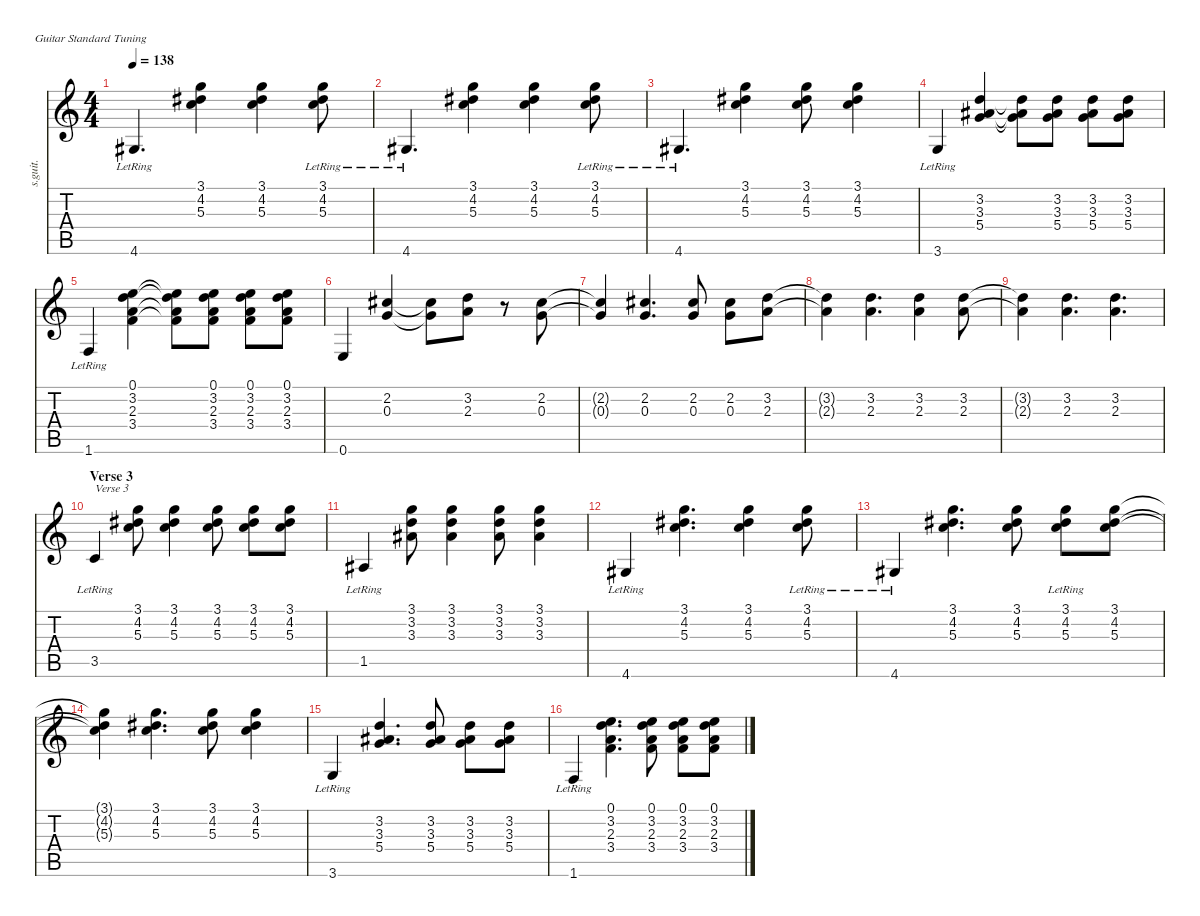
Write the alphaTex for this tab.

\defaultSystemsLayout 4
\hideDynamics
\bracketExtendMode nobrackets
\otherSystemsTrackNameOrientation horizontal
\track ("Guitar 2 (Rhythm)" "s.guit.") {instrument acousticguitarsteel}
\staff {score tabs}
\tuning (E4 B3 G3 D3 A2 E2)
\ts (4 4)
\tempo 138
\clef g2
\ks c
4.6{lr acc #}.4{d dy f beam Up} (3.1 4.2{acc #} 5.3).4{beam Down} (3.1 4.2{acc #} 5.3).4{beam Down} (3.1{lr} 4.2{lr acc #} 5.3{lr}).8{beam Down} |
4.6{lr acc #}.4{d beam Up} (3.1 4.2{acc #} 5.3).4{beam Down} (3.1 4.2{acc #} 5.3).4{beam Down} (3.1{lr} 4.2{lr acc #} 5.3{lr}).8{beam Down} |
4.6{lr acc #}.4{d beam Up} (3.1 4.2{acc #} 5.3).4{beam Down} (3.1 4.2{acc #} 5.3).8{beam Down} (3.1 4.2{acc #} 5.3).4{beam Down} |
3.6{lr}.4{beam Up} (3.2 3.3{acc #} 5.4).4{beam Up} (3.2{t} 3.3{t acc #} 5.4{t}).8{beam Down} (3.2 3.3{acc #} 5.4).8{beam Down} (3.2 3.3{acc #} 5.4).8{beam Down} (3.2 3.3{acc #} 5.4).8{beam Down} |
1.6{lr}.4{beam Up} (0.1 3.2 2.3 3.4).4{beam Down} (0.1{t} 3.2{t} 2.3{t} 3.4{t}).8{beam Down} (0.1 3.2 2.3 3.4).8{beam Down} (0.1 3.2 2.3 3.4).8{beam Down} (0.1 3.2 2.3 3.4).8{beam Down} |
0.6.4{beam Up} (2.2{acc #} 0.3).4{beam Up} (2.2{t acc #} 0.3{t}).8{beam Down} (3.2 2.3).8{dy fff beam Down} r.8{beam Down} (2.2{acc #} 0.3).8{dy f beam Up} |
(2.2{t acc #} 0.3{t}).4{beam Up} (2.2{acc #} 0.3).4{d beam Up} (2.2{acc #} 0.3).8{beam Up} (2.2{acc #} 0.3).8{beam Down} (3.2 2.3).8{beam Down} |
(3.2{t} 2.3{t}).4{beam Down} (3.2 2.3).4{d beam Down} (3.2 2.3).4{beam Down} (3.2 2.3).8{beam Down} |
(3.2{t} 2.3{t}).4{beam Down} (3.2 2.3).4{d beam Down} (3.2 2.3).4{d beam Down} |
\section ("" "Verse 3")
3.5{lr}.4{txt "Verse 3" beam Up} (3.1 4.2{acc #} 5.3).8{beam Down} (3.1 4.2{acc #} 5.3).4{beam Down} (3.1 4.2{acc #} 5.3).8{beam Down} (3.1 4.2{acc #} 5.3).8{beam Down} (3.1 4.2{acc #} 5.3).8{beam Down} |
1.5{lr acc #}.4{beam Up} (3.1 3.2 3.3{acc #}).8{beam Down} (3.1 3.2 3.3{acc #}).4{beam Down} (3.1 3.2 3.3{acc #}).8{beam Down} (3.1 3.2 3.3{acc #}).4{beam Down} |
4.6{lr acc #}.4{beam Up} (3.1 4.2{acc #} 5.3).4{d beam Down} (3.1 4.2{acc #} 5.3).4{beam Down} (3.1{lr} 4.2{lr acc #} 5.3{lr}).8{beam Down} |
4.6{lr acc #}.4{beam Up} (3.1 4.2{acc #} 5.3).4{d beam Down} (3.1 4.2{acc #} 5.3).8{beam Down} (3.1{lr} 4.2{lr acc #} 5.3{lr}).8{beam Down} (3.1 4.2{acc #} 5.3).8{beam Down} |
(3.1{t} 4.2{t acc #} 5.3{t}).4{beam Down} (3.1 4.2{acc #} 5.3).4{d beam Down} (3.1 4.2{acc #} 5.3).8{beam Down} (3.1 4.2{acc #} 5.3).4{beam Down} |
3.6{lr}.4{beam Up} (3.2 3.3{acc #} 5.4).4{d beam Up} (3.2 3.3{acc #} 5.4).8{beam Up} (3.2 3.3{acc #} 5.4).8{beam Down} (3.2 3.3{acc #} 5.4).8{beam Down} |
1.6{lr}.4{beam Up} (0.1 3.2 2.3 3.4).4{d dy mp beam Down} (0.1 3.2 2.3 3.4).8{beam Down} (0.1 3.2 2.3 3.4).8{beam Down} (0.1 3.2 2.3 3.4).8{beam Down}
